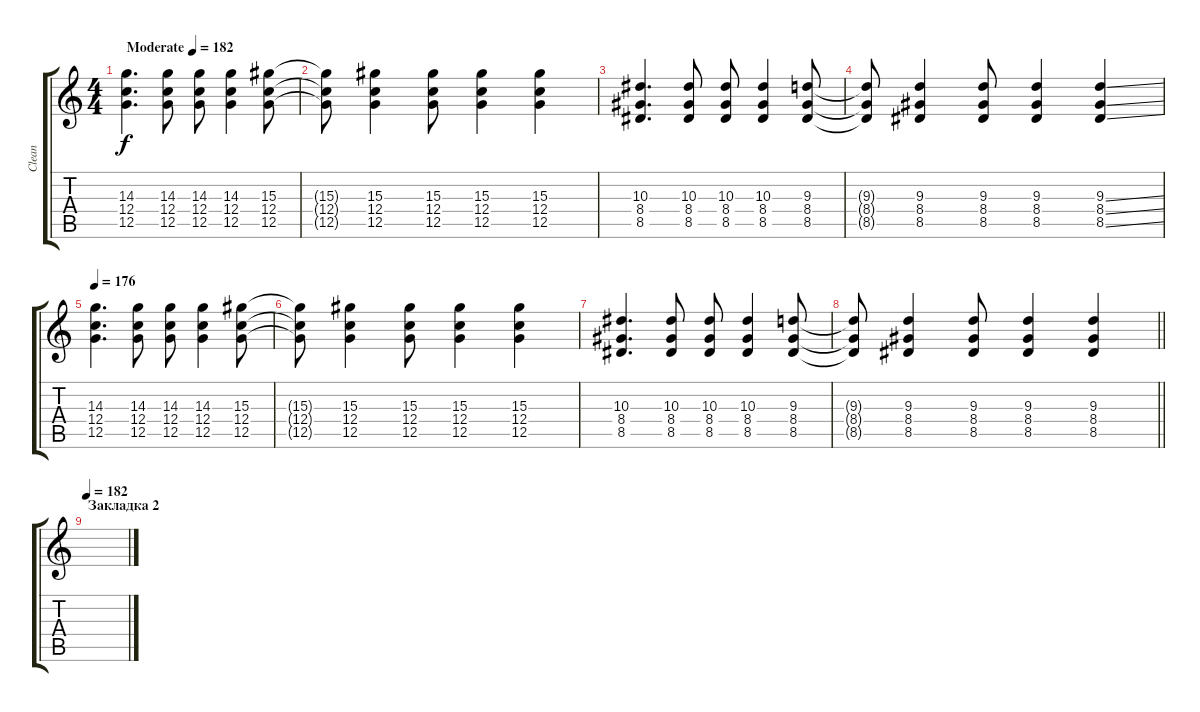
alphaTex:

\track ("Clean" "Clean") {instrument electricguitarjazz}
\staff {score tabs}
\tuning (D4 A3 F3 C3 G2 C2) {hide}
\ts (4 4)
\tempo (182 "Moderate")
\tempo 176
\tempo (182 "Moderate")
\clef g2
\ks c
(14.3 12.4 12.5).4{d dy f instrument electricguitarjazz} (14.3 12.4 12.5).8 (14.3 12.4 12.5).8 (14.3 12.4 12.5).4 (15.3 12.4 12.5).8 |
(15.3{t} 12.4{t} 12.5{t}).8 (15.3 12.4 12.5).4 (15.3 12.4 12.5).8 (15.3 12.4 12.5).4 (15.3 12.4 12.5).4 |
(10.3 8.4 8.5).4{d} (10.3 8.4 8.5).8 (10.3 8.4 8.5).8 (10.3 8.4 8.5).4 (9.3 8.4 8.5).8 |
(9.3{t} 8.4{t} 8.5{t}).8 (9.3 8.4 8.5).4 (9.3 8.4 8.5).8 (9.3 8.4 8.5).4 (9.3{ss} 8.4{ss} 8.5{ss}).4 |
\tempo 176
(14.3 12.4 12.5).4{d} (14.3 12.4 12.5).8 (14.3 12.4 12.5).8 (14.3 12.4 12.5).4 (15.3 12.4 12.5).8 |
(15.3{t} 12.4{t} 12.5{t}).8 (15.3 12.4 12.5).4 (15.3 12.4 12.5).8 (15.3 12.4 12.5).4 (15.3 12.4 12.5).4 |
(10.3 8.4 8.5).4{d} (10.3 8.4 8.5).8 (10.3 8.4 8.5).8 (10.3 8.4 8.5).4 (9.3 8.4 8.5).8 |
\barLineRight lightlight
(9.3{t} 8.4{t} 8.5{t}).8 (9.3 8.4 8.5).4 (9.3 8.4 8.5).8 (9.3 8.4 8.5).4 (9.3 8.4 8.5).4 |
\section ("" "Закладка 2")
\tempo 182
